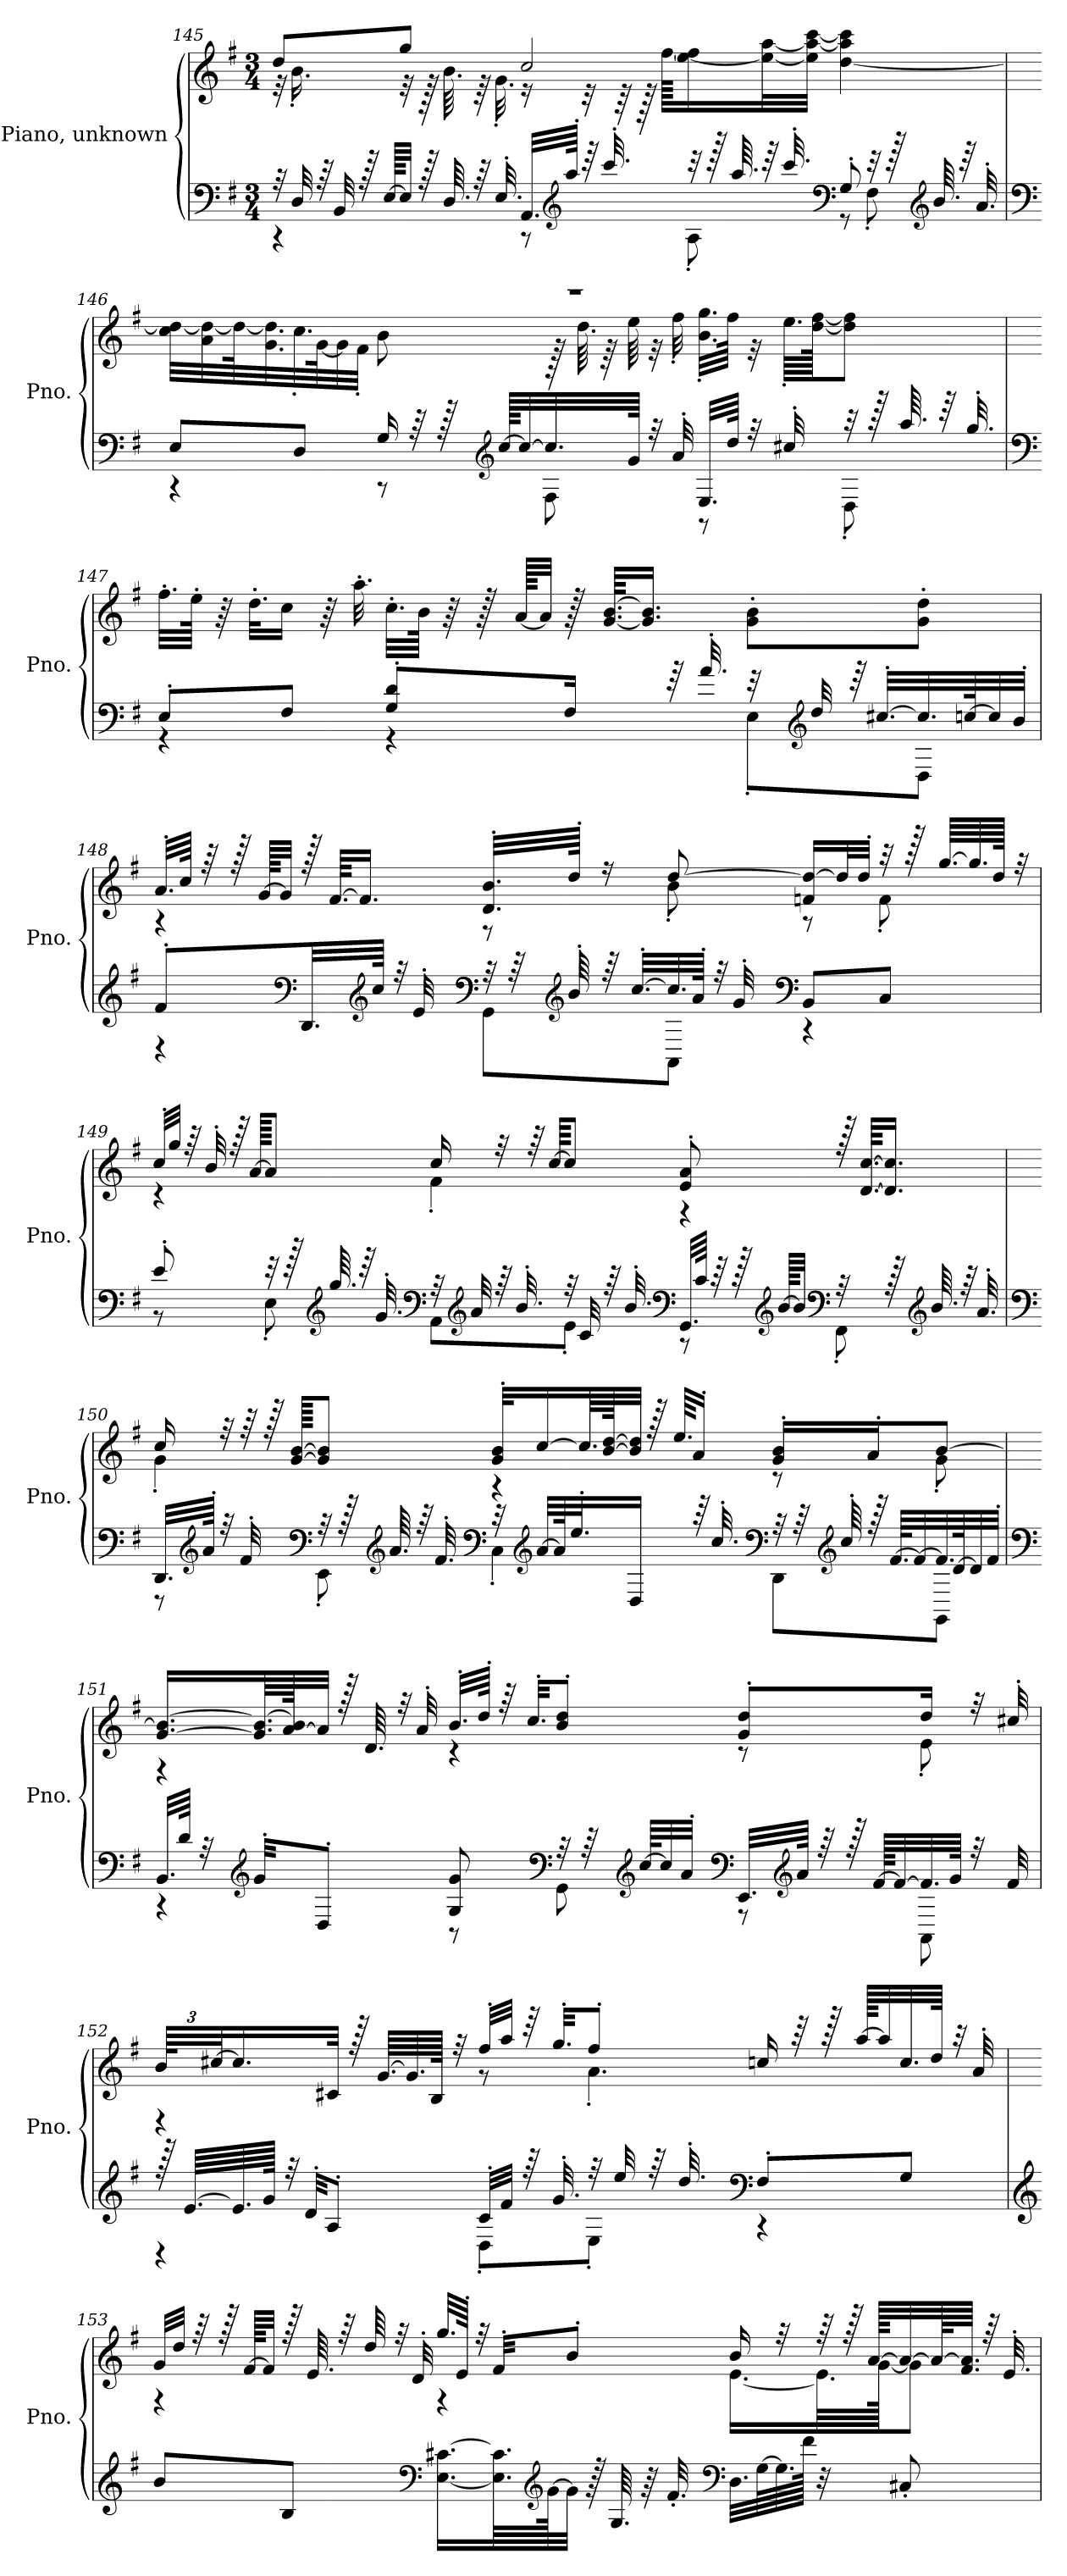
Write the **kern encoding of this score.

**kern	**kern
*part1	*part1
*staff2	*staff1
*I"Piano, unknown	*
*I'Pno.	*
!!LO:LB:g=z
*clefF4	*clefG2
*k[f#]	*k[f#]
*M3/4	*M3/4
=145	=145
*^	*^
32r	4r	8dd/L	32r
32D/	.	.	16.b'\
64r	.	.	.
32BB/	.	.	.
128r	.	.	.
[128E/KKLLL	.	.	.
32E/JJJ]	.	8gg/J	32r
128r	.	.	128r
64.D/	.	.	64.b\
64r	.	.	64r
32.E'/	.	.	32.g'\
32.AA/LLL	8r	2cc/	16r
*clefG2	*	*	*
64aa'/JJJk	.	.	.
64r	.	.	32r
32.ccc'/	.	.	.
.	.	.	64r
.	.	.	128r
.	.	.	[128ff#\KKKLL
32r	8A'\	.	[16ee\ 16ff#\]
128r	.	.	.
64.aa/	.	.	.
64r	.	.	32ee\_ [32aa\L
32.ccc'/	.	.	.
.	.	.	32ee\] 32aa\_ [32ccc\JJJ
*clefF4	*	*	*
8G'/	8r	.	[4dd\ 4aa\] 4ccc\]
32r	8F#'\	.	.
128r	.	.	.
*clefG2	*	*	*
64.b/	.	.	.
64r	.	.	.
32.a'/	.	.	.
!!LO:PB:g=z	!!
=146	=146	=146	=146
*clefF4	*	*	*
8E/L	4r	2.r	32cc\ 32dd\_LLL
.	.	.	32a\ 32dd\_
.	.	.	64dd\K_
.	.	.	32.g\ 32.dd\]
8D/J	.	.	32.cc'\
.	.	.	[64g\K
.	.	.	32g\]
.	.	.	32f#'\JJJ
16G/	8r	.	8b\
64r	.	.	.
128r	.	.	.
*clefG2	*	*	*
[128cc/KKLLL	.	.	.
32cc/_	.	.	.
32.cc/]	8F#\	.	128r
.	.	.	64.dd\
.	.	.	64r
64g/JJJk	.	.	64ee\
32r	.	.	32r
32a'/	.	.	32ff#'\
32.E/LLL	8r	.	32.b\' 32.gg\'LLL
64dd/JJJk	.	.	64ff#\JJJk
32r	.	.	32r
32cc#X'/	.	.	64.ee'\LLLL
.	.	.	[128dd\ [128ff#\JJJK
32r	8D'\	.	8dd\] 8ff#\]J
128r	.	.	.
64.aa/	.	.	.
64r	.	.	.
32.gg'/	.	.	.
*	*	*v	*v
!!LO:LB:g=z
=147	=147	=147
*clefF4	*	*
8E'/L	4r	32.ff#'\LLL
.	.	64ee'\JJJk
.	.	64r
.	.	32.dd'\KLL
8F#/J	.	16cc\JJ
.	.	64r
.	.	32.aa'\
8G/' 8d/'L	4r	32.cc'\LLL
.	.	64b\JJJk
.	.	64r
.	.	128r
.	.	[128a/KKLLL
.	.	32a/JJJ]
16F#/Jk	.	128r
.	.	[64.g/ [64.b/KKLL
.	.	16.g/] 16.b/]JJ
64r	.	.
32.a'/	.	.
32r	8E'\L	8g\' 8b\'L
*clefG2	*	*
32dd/	.	.
64r	.	.
[32.cc#X'/LLL	.	.
32.cc#/]	8D\J	8g\' 8dd\'J
[64ccn/K	.	.
32cc/]	.	.
32b'/JJJ	.	.
!!LO:LB:g=z
=148	=148	=148
*	*	*^
8f#'/L	4r	32.a'/LLL	4r
.	.	64cc/JJJk	.
.	.	64r	.
.	.	128r	.
.	.	[128g/KKLLL	.
.	.	32g/JJJ]	.
*clefF4	*	*	*
32.DD/LL	.	128r	.
.	.	[64.f#/KKLL	.
.	.	16.f#/JJ]	.
*clefG2	*	*	*
64cc/JJJk	.	.	.
32r	.	.	.
32e'/	.	.	.
*clefF4	*	*	*
32r	8GG\L	32.d/' 32.b/'LLL	8r
64r	.	.	.
*clefG2	*	*	*
64b'/	.	64dd'/JJJk	.
64r	.	16r	.
[32.cc'/LLL	.	.	.
32.cc/]	8AA\J	[8dd/	8b'\
64a'/JJJk	.	.	.
32r	.	.	.
32g'/	.	.	.
*clefF4	*	*	*
8BB/L	4r	16fn/ 16dd/_LL	8r
.	.	32dd/L]	.
.	.	32dd'/JJJ	.
8C/J	.	32r	8f'\
.	.	128r	.
.	.	[64.gg/LLLL	.
.	.	64.gg/]	.
.	.	128dd/JJJJk	.
.	.	32r	.
!!LO:LB:g=z	!!
=149	=149	=149	=149
8e'/	8r	32cc'/LLL	4r
.	.	32gg/JJJ	.
.	.	64r	.
.	.	32b'/	.
.	.	128r	.
.	.	[128a/KKKKL	.
32r	8E'\	8a/J]	.
128r	.	.	.
*clefG2	*	*	*
64.gg/	.	.	.
64r	.	.	.
32.g'/	.	.	.
*clefF4	*	*	*
32r	8AA\L	16cc/	4f#'\
*clefG2	*	*	*
32a/	.	.	.
64r	.	32r	.
32.b'/	.	.	.
.	.	64r	.
.	.	[64cc/KKKL	.
32r	8e'\J	8cc/J]	.
32c/	.	.	.
64r	.	.	.
32.b'/	.	.	.
*clefF4	*	*	*
32.GG/LLL	8r	8e/' 8a/'	4r
64c/JJJk	.	.	.
64r	.	.	.
128r	.	.	.
*clefG2	*	*	*
[128b/KKLLL	.	.	.
32b/JJJ]	.	.	.
*clefF4	*	*	*
32r	8FF#'\	128r	.
.	.	[64.d/ [64.cc/KKLL	.
128r	.	16.d/] 16.cc/]JJ	.
*clefG2	*	*	*
64.b/	.	.	.
64r	.	.	.
32.a'/	.	.	.
!!LO:LB:g=z	!!
=150	=150	=150	=150
*clefF4	*	*	*
32.DD/LLL	8r	16cc/	4g'\
*clefG2	*	*	*
64a'/JJJk	.	.	.
32r	.	32r	.
32f#'/	.	64r	.
.	.	128r	.
.	.	[128g/ [128b/KKKKL	.
*clefF4	*	*	*
32r	8EE'\	8g/] 8b/]J	.
128r	.	.	.
*clefG2	*	*	*
64.a/	.	.	.
64r	.	.	.
32.f#'/	.	.	.
*clefF4	*	*	*
32r	4C'\	32g/' 32b/'KLL	4r
*clefG2	*	*	*
[32a/LLL	.	[16cc/	.
64a/K]	.	.	.
32.ee'/J	.	.	.
.	.	64.cc/LL]	.
.	.	[128b/ [128dd/JK	.
16D/JJ	.	32b/] 32dd/]JJJ	.
.	.	128r	.
.	.	64.ee/KKLL	.
64r	.	16a'/JJ	.
32.cc'/	.	.	.
*clefF4	*	*	*
32r	8DD\L	16g/' 16b/'LL	8r
64r	.	.	.
*clefG2	*	*	*
64cc'/	.	.	.
128r	.	16a'/J	.
[64.f#/KLLL	.	.	.
32f#/_	.	.	.
32.f#/]	8GG\J	[8b/J	8g'\
[64d/K	.	.	.
32d/]	.	.	.
32f#'/JJJ	.	.	.
!!LO:LB:g=z	!!
=151	=151	=151	=151
*clefF4	*	*	*
32.BB/LLL	4r	[16.g/ 16.b/_LL	4r
64d/JJJk	.	.	.
32r	.	.	.
*clefG2	*	*	*
32g'/KKL	.	64.g/] 64.b/_LL	.
.	.	[128a/ 128b/]JK	.
8D'/J	.	32a/JJJ]	.
.	.	128r	.
.	.	64.d/	.
.	.	32r	.
.	.	32a'/	.
8G/ 8g/	8r	32.b'/LLL	4r
.	.	64dd'/JJJk	.
.	.	64r	.
.	.	32.cc'/KKL	.
*clefF4	*	*	*
32r	8GG\	8b/' 8dd/'J	.
64r	.	.	.
*clefG2	*	*	*
[64cc/KLLL	.	.	.
32cc/]	.	.	.
32a'/JJJ	.	.	.
*clefF4	*	*	*
32.EE/LLL	8r	8g/' 8dd/'L	8r
*clefG2	*	*	*
64a/JJJk	.	.	.
64r	.	.	.
128r	.	.	.
[128f#/KKLLL	.	.	.
32f#/_	.	.	.
32.f#/]	8AA\	16dd/Jk	8e'\
64g/JJJk	.	.	.
32r	.	32r	.
32f#/	.	32cc#X'/	.
!!LO:PB:g=z	!!
=152	=152	=152	=152
*	*	*Xbrackettup	*
128r	4r	96b/KLLL	4r
[64.e/LLLL	.	.	.
.	.	[48cc#X/J	.
64.e/]	.	16.cc#/]	.
128g/JJJJk	.	.	.
32r	.	.	.
32d'/KKL	.	.	.
8A'/J	.	32c#X/JJk	.
.	.	128r	.
.	.	[64.g/LLLL	.
.	.	64.g/]	.
.	.	128B/JJJJk	.
.	.	32r	.
32c'/LLL	8D'\L	32ff#'/LLL	8r
32f#/JJJ	.	32aa/JJJ	.
64r	.	64r	.
32.g'/	.	32.gg'/KKL	.
32r	8E'\J	8ff#'/J	4.a'\
32ee/	.	.	.
64r	.	.	.
32.dd'/	.	.	.
*clefF4	*	*	*
8F#'/L	4r	16ccn/	.
.	.	64r	.
.	.	128r	.
.	.	[128aa/KKLLL	.
.	.	32aa/]	.
8G/J	.	32.cc/	.
.	.	64dd/JJJk	.
.	.	32r	.
.	.	32a'/	.
*v	*v	*	*
!!LO:LB:g=z	!!
=153	=153	=153
*clefG2	*	*
8b/L	32g/LLL	4r
.	32dd/JJJ	.
.	64r	.
.	128r	.
.	[128f#/KKLLL	.
.	32f#/JJJ]	.
8B/J	128r	.
.	64.e/	.
.	64r	.
.	64dd/	.
.	32r	.
.	32d'/	.
*clefF4	*	*
[16.E\ [16.c#X\LL	32.gg/LLL	4r
.	64e'/JJJk	.
.	32r	.
64.E\] 64.c#\]LL	32f#'/KKL	.
*clefG2	*	*
[128g\JK	.	.
32g\JJJ]	8b'/J	.
128r	.	.
64.G/	.	.
64r	.	.
32.f#'/	.	.
*clefF4	*	*
32.D\LLL	16b/	[16.e\LL
[64G\L	.	.
64.G\]	32r	.
128f#\JJJJk	.	.
32r	64r	64.e\LL]
.	128r	.
.	[128a/KKLLL	[128g\JJJK
8C#X'/	32a/_	8g\J]
.	128a/KL_	.
.	64.f#/ 64.a/]JJJJ	.
.	64r	.
.	32.e'/	.
*	*v	*v
=	=
*-	*-
